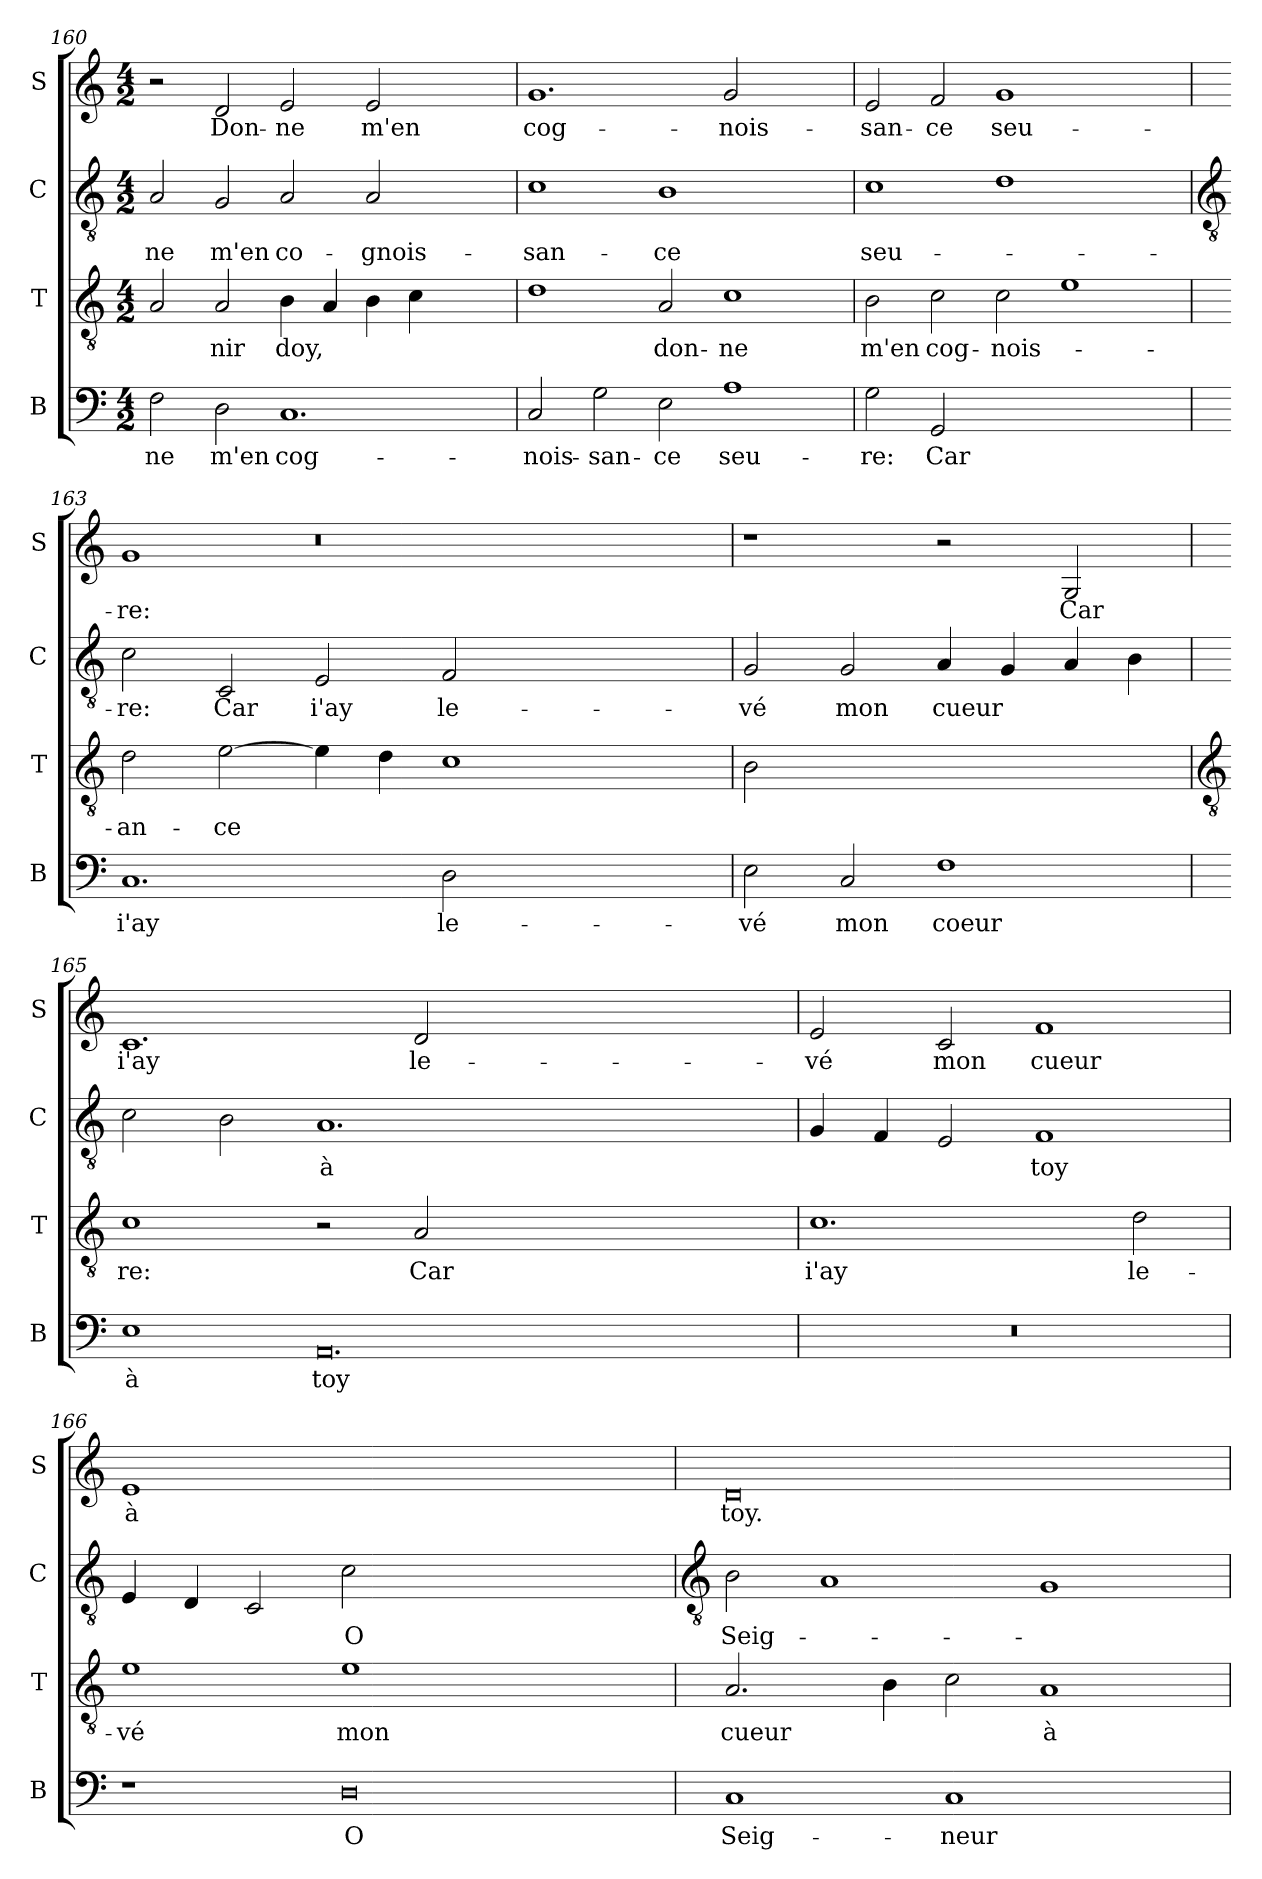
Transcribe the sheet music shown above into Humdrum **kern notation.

**kern	**text	**kern	**text	**kern	**text	**kern	**text
*part4	*part4	*part3	*part3	*part2	*part2	*part1	*part1
*staff4	*staff4	*staff3	*staff3	*staff2	*staff2	*staff1	*staff1
*I"B	*	*I"T	*	*I"C	*	*I"S	*
*I'B	*	*I'T	*	*I'C	*	*I'S	*
!!LO:LB:g=z
*clefF4	*	*clefGv2	*	*clefGv2	*	*clefG2	*
*k[]	*	*k[]	*	*k[]	*	*k[]	*
*C:	*	*C:	*	*C:	*	*C:	*
*M4/2	*	*M4/2	*	*M4/2	*	*M4/2	*
=160	=160	=160	=160	=160	=160	=160	=160
!	!LO:LY:b	!	!	!	!LO:LY:b	!	!
2F	-ne	2A	.	2A	-ne	2r	.
!	!LO:LY:b	!	!LO:LY:b	!	!LO:LY:b	!	!LO:LY:b
2D	m'en	2A	-nir	2G	m'en	2d	Don-
!	!LO:LY:b	!	!LO:LY:b	!	!LO:LY:b	!	!LO:LY:b
1.C	cog-	4B	doy,	2A	co-	2e	-ne
.	.	4A	.	.	.	.	.
!	!	!	!	!	!LO:LY:b	!	!LO:LY:b
.	.	4B	.	2A	-gnois-	2e	m'en
.	.	4c	.	.	.	.	.
.	.	2ryy	.	2ryy	.	2ryy	.
=161	=161	=161	=161	=161	=161	=161	=161
!	!LO:LY:b	!	!	!	!LO:LY:b	!	!LO:LY:b
2C	-nois-	1d	.	1c	-san-	1.g	cog-
!	!LO:LY:b	!	!	!	!	!	!
2G	-san-	.	.	.	.	.	.
!	!LO:LY:b	!	!LO:LY:b	!	!LO:LY:b	!	!
2E	-ce	2A	don-	1B	-ce	.	.
!	!LO:LY:b	!	!LO:LY:b	!	!	!	!LO:LY:b
1A	seu-	1c	-ne	.	.	2g	-nois-
.	.	.	.	2ryy	.	2ryy	.
=162	=162	=162	=162	=162	=162	=162	=162
!	!LO:LY:b	!	!LO:LY:b	!	!LO:LY:b	!	!LO:LY:b
2G	-re:	2B	m'en	1c	seu-	2e	-san-
!	!LO:LY:b	!	!LO:LY:b	!	!	!	!LO:LY:b
2GG	Car	2c	cog-	.	.	2f	-ce
!	!	!	!LO:LY:b	!	!	!	!LO:LY:b
1.ryy	.	2c	-nois-	1d	.	1g	seu-
.	.	1e	.	.	.	.	.
.	.	.	.	2ryy	.	2ryy	.
!!LO:LB:g=z
=163	=163	=163	=163	=163	=163	=163	=163
*	*	*	*	*clefGv2	*	*	*
!	!LO:LY:b	!	!LO:LY:b	!	!LO:LY:b	!	!LO:LY:b
1.C	i'ay	2d	-an-	2c	-re:	1g	-re:
!	!	!	!LO:LY:b	!	!LO:LY:b	!	!
.	.	[2e	-ce	2C	Car	.	.
!	!	!	!	!	!LO:LY:b	!	!
.	.	4e]	.	2E	i'ay	0r	.
.	.	4d	.	.	.	.	.
!	!LO:LY:b	!	!	!	!LO:LY:b	!	!
2D	le-	1c	.	2F	le-	.	.
1ryy	.	.	.	1ryy	.	.	.
.	.	2ryy	.	.	.	.	.
=164A	=164A	=164A	=164A	=164A	=164A	=164A	=164A
!	!LO:LY:b	!	!	!	!LO:LY:b	!	!
2E	-vé	2B	.	2G	-vé	1r	.
!	!LO:LY:b	!	!	!	!LO:LY:b	!	!
2C	mon	1.ryy	.	2G	mon	.	.
!	!LO:LY:b	!	!	!	!LO:LY:b	!	!
1F	coeur	.	.	4A	cueur	2r	.
.	.	.	.	4G	.	.	.
!	!	!	!	!	!	!	!LO:LY:b
.	.	.	.	4A	.	2G	Car
.	.	.	.	4B	.	.	.
!!LO:LB:g=z
=165A	=165A	=165A	=165A	=165A	=165A	=165A	=165A
*	*	*clefGv2	*	*	*	*	*
!	!LO:LY:b	!	!LO:LY:b	!	!	!	!LO:LY:b
1E	à	1c	re:	2c	.	1.c	i'ay
.	.	.	.	2B	.	.	.
!	!LO:LY:b	!	!	!	!LO:LY:b	!	!
0.AA	toy	2r	.	1.A	à	.	.
!	!	!	!LO:LY:b	!	!	!	!LO:LY:b
.	.	2A	Car	.	.	2d	le-
.	.	0ryy	.	.	.	0ryy	.
.	.	.	.	1.ryy	.	.	.
=165B	=165B	=165B	=165B	=165B	=165B	=165B	=165B
!	!	!	!LO:LY:b	!	!	!	!LO:LY:b
0r	.	1.c	i'ay	4G	.	2e	-vé
.	.	.	.	4F	.	.	.
!	!	!	!	!	!	!	!LO:LY:b
.	.	.	.	2E	.	2c	mon
!	!	!	!	!	!LO:LY:b	!	!LO:LY:b
.	.	.	.	1F	toy	1f	cueur
!	!	!	!LO:LY:b	!	!	!	!
.	.	2d	le-	.	.	.	.
!!LO:LB:g=z
=166A	=166A	=166A	=166A	=166A	=166A	=166A	=166A
!	!	!	!LO:LY:b	!	!	!	!LO:LY:b
1r	.	1e	-vé	4E	.	1e	à
.	.	.	.	4D	.	.	.
.	.	.	.	2C	.	.	.
!	!LO:LY:b	!	!LO:LY:b	!	!LO:LY:b	!	!
0D	O	1e	mon	2c	O	0ryy	.
.	.	.	.	1.ryy	.	.	.
.	.	1ryy	.	.	.	.	.
!!LO:LB:g=z
=167	=167	=167	=167	=167	=167	=167	=167
*	*	*	*	*clefGv2	*	*	*
!	!LO:LY:b	!	!LO:LY:b	!	!LO:LY:b	!	!LO:LY:b
1C	Seig-	2.A	cueur	2B	Seig-	0d	toy.
.	.	.	.	1A	.	.	.
.	.	4B	.	.	.	.	.
!	!LO:LY:b	!	!	!	!	!	!
1C	-neur	2c	.	.	.	.	.
!	!	!	!LO:LY:b	!	!	!	!
.	.	1A	à	1G	.	.	.
2ryy	.	.	.	.	.	2ryy	.
=	=	=	=	=	=	=	=
*-	*-	*-	*-	*-	*-	*-	*-
